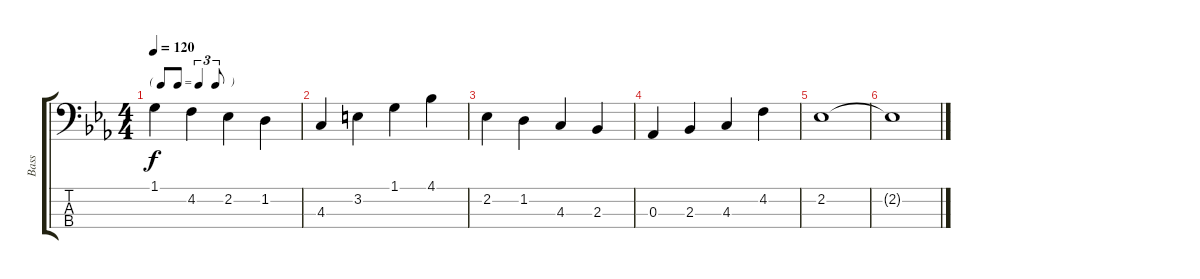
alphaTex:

\track ("Bass" "Bass") {instrument acousticbass}
\staff {score tabs}
\tuning (Gb2 Db2 Ab1 Eb1) {hide}
\ts (4 4)
\tf triplet8th
\tempo 120
\clef f4
\ks eb
1.1.4{dy f} 4.2.4 2.2.4 1.2.4 |
4.3.4 3.2.4 1.1.4 4.1.4 |
2.2.4 1.2.4 4.3.4 2.3.4 |
0.3.4 2.3.4 4.3.4 4.2.4 |
2.2.1 |
2.2{t}.1
